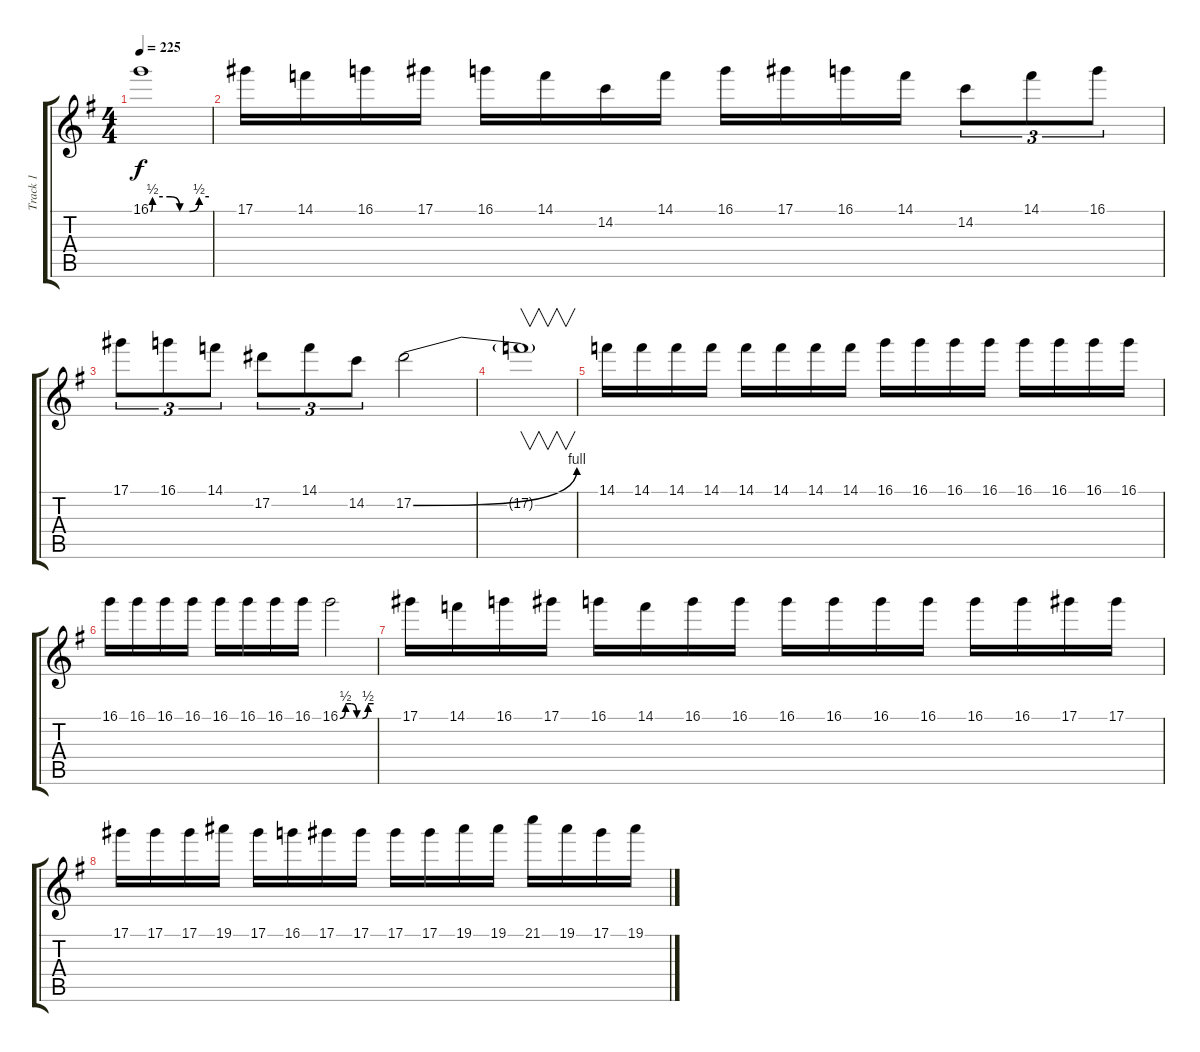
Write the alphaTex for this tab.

\track ("Track 1" "Track 1") {instrument overdrivenguitar}
\staff {score tabs}
\tuning (Eb4 Bb3 Gb3 Db3 Ab2 Eb2) {hide}
\ts (4 4)
\tempo 225
\clef g2
\ks eminor
16.1{be (custom 0 0 2 2 20 2 30 0 40 0 50 2 60 2)}.1{dy f} |
17.1.16 14.1.16 16.1.16 17.1.16 16.1.16 14.1.16 14.2.16 14.1.16 16.1.16 17.1.16 16.1.16 14.1.16 14.2.8{tu (3 2)} 14.1.8{tu (3 2)} 16.1.8{tu (3 2)} |
17.1.8{tu (3 2)} 16.1.8{tu (3 2)} 14.1.8{tu (3 2)} 17.2.8{tu (3 2)} 14.1.8{tu (3 2)} 14.2.8{tu (3 2)} 17.2{be (bend 0 0 60 4)}.2 |
17.2{t}.1{v} |
14.1.16 14.1.16 14.1.16 14.1.16 14.1.16 14.1.16 14.1.16 14.1.16 16.1.16 16.1.16 16.1.16 16.1.16 16.1.16 16.1.16 16.1.16 16.1.16 |
16.1.16 16.1.16 16.1.16 16.1.16 16.1.16 16.1.16 16.1.16 16.1.16 16.1{be (custom 0 0 10 2 20 2 30 0 40 0 50 2 60 2)}.2 |
17.1.16 14.1.16 16.1.16 17.1.16 16.1.16 14.1.16 16.1.16 16.1.16 16.1.16 16.1.16 16.1.16 16.1.16 16.1.16 16.1.16 17.1.16 17.1.16 |
17.1.16 17.1.16 17.1.16 19.1.16 17.1.16 16.1.16 17.1.16 17.1.16 17.1.16 17.1.16 19.1.16 19.1.16 21.1.16 19.1.16 17.1.16 19.1.16
